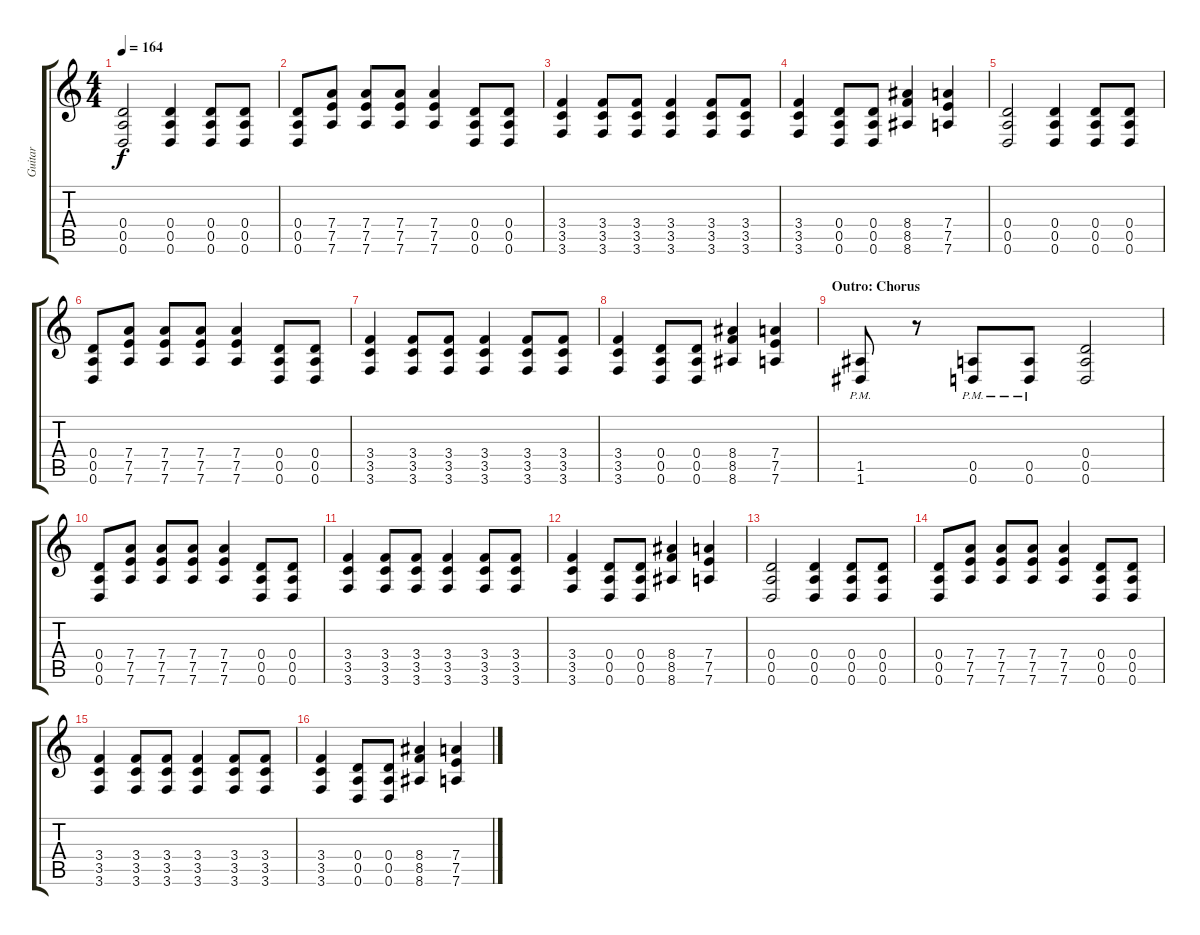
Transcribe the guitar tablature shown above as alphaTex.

\track ("Guitar" "Guitar") {instrument overdrivenguitar}
\staff {score tabs}
\tuning (E4 B3 G3 D3 A2 D2) {hide}
\ts (4 4)
\tempo 164
\clef g2
\ks c
(0.4 0.5 0.6).2{dy f} (0.4 0.5 0.6).4 (0.4 0.5 0.6).8 (0.4 0.5 0.6).8 |
(0.4 0.5 0.6).8 (7.4 7.5 7.6).8 (7.4 7.5 7.6).8 (7.4 7.5 7.6).8 (7.4 7.5 7.6).4 (0.4 0.5 0.6).8 (0.4 0.5 0.6).8 |
(3.4 3.5 3.6).4 (3.4 3.5 3.6).8 (3.4 3.5 3.6).8 (3.4 3.5 3.6).4 (3.4 3.5 3.6).8 (3.4 3.5 3.6).8 |
(3.4 3.5 3.6).4 (0.4 0.5 0.6).8 (0.4 0.5 0.6).8 (8.4 8.5 8.6).4 (7.4 7.5 7.6).4 |
(0.4 0.5 0.6).2 (0.4 0.5 0.6).4 (0.4 0.5 0.6).8 (0.4 0.5 0.6).8 |
(0.4 0.5 0.6).8 (7.4 7.5 7.6).8 (7.4 7.5 7.6).8 (7.4 7.5 7.6).8 (7.4 7.5 7.6).4 (0.4 0.5 0.6).8 (0.4 0.5 0.6).8 |
(3.4 3.5 3.6).4 (3.4 3.5 3.6).8 (3.4 3.5 3.6).8 (3.4 3.5 3.6).4 (3.4 3.5 3.6).8 (3.4 3.5 3.6).8 |
(3.4 3.5 3.6).4 (0.4 0.5 0.6).8 (0.4 0.5 0.6).8 (8.4 8.5 8.6).4 (7.4 7.5 7.6).4 |
\section ("" "Outro: Chorus")
(1.5{pm} 1.6{pm}).8 r.8 (0.5{pm} 0.6{pm}).8 (0.5{pm} 0.6{pm}).8 (0.4 0.5 0.6).2 |
(0.4 0.5 0.6).8 (7.4 7.5 7.6).8 (7.4 7.5 7.6).8 (7.4 7.5 7.6).8 (7.4 7.5 7.6).4 (0.4 0.5 0.6).8 (0.4 0.5 0.6).8 |
(3.4 3.5 3.6).4 (3.4 3.5 3.6).8 (3.4 3.5 3.6).8 (3.4 3.5 3.6).4 (3.4 3.5 3.6).8 (3.4 3.5 3.6).8 |
(3.4 3.5 3.6).4 (0.4 0.5 0.6).8 (0.4 0.5 0.6).8 (8.4 8.5 8.6).4 (7.4 7.5 7.6).4 |
(0.4 0.5 0.6).2 (0.4 0.5 0.6).4 (0.4 0.5 0.6).8 (0.4 0.5 0.6).8 |
(0.4 0.5 0.6).8 (7.4 7.5 7.6).8 (7.4 7.5 7.6).8 (7.4 7.5 7.6).8 (7.4 7.5 7.6).4 (0.4 0.5 0.6).8 (0.4 0.5 0.6).8 |
(3.4 3.5 3.6).4 (3.4 3.5 3.6).8 (3.4 3.5 3.6).8 (3.4 3.5 3.6).4 (3.4 3.5 3.6).8 (3.4 3.5 3.6).8 |
(3.4 3.5 3.6).4 (0.4 0.5 0.6).8 (0.4 0.5 0.6).8 (8.4 8.5 8.6).4 (7.4 7.5 7.6).4
